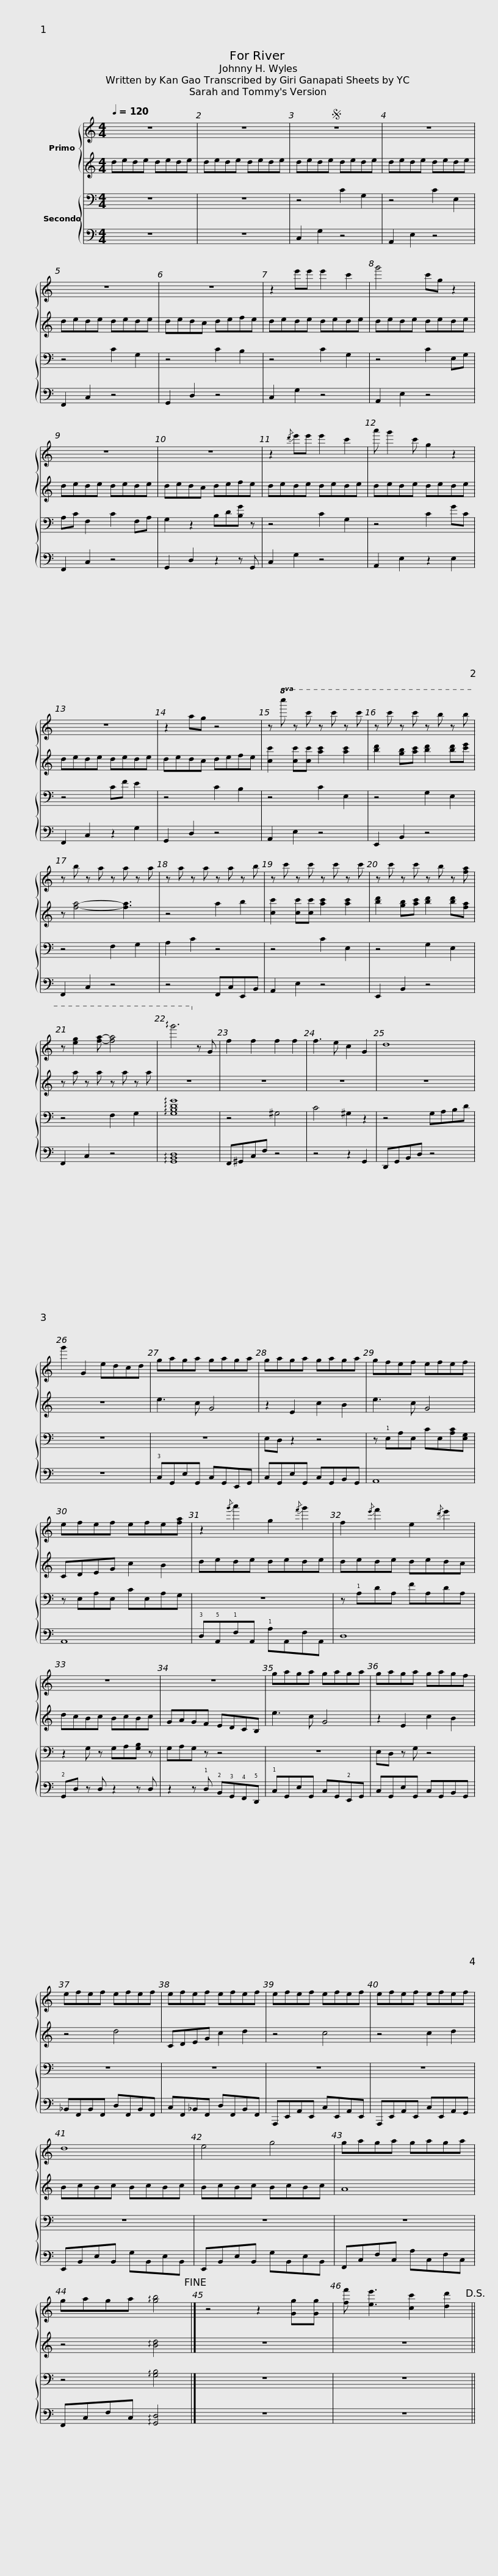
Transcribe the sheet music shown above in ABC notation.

X:1
%%score { 1 | 2 } { 3 | 4 }
L:1/8
Q:1/4=120
M:4/4
I:linebreak $
K:C
V:1 treble
V:2 treble
V:3 bass
V:4 bass
V:1
 z8 | z8 |S z8 | z8 | z8 |$ %5
 z8 | z2 e'e' e'2 c'2 | g'4 c'g z2 | z8 | z8 |$ %10
 z2{/d'} e'e' e'2 c'2 | a' g'2 c' g2 z2 | z8 | z2 ag z4 | z!8va(! c'' z c'' z c'' z c'' |$ %15
 z c'' z c'' z b' z b' | z b' z a' z a' z a' | z a' z a' z a' z b' | z c'' z c'' z c'' z c'' | z c'' z c'' z b' z [f'a'] |$ %20
 z [e'g']2 [f'a']- [f'a']4 | !arpeggio!g''6!8va)! z G | f2 f2 f2 f2 | f3 e c2 G2 | d8 | %25
 g'2 G2 edcd |$ gaga gaga | gaga gaga | gfef efef | efef efe[fa] | %30
 z2{/g'} a'2 g2{/f'} g'2 |$ f2{/e'} f'2 e2{/d'} e'2 | z8 | z8 | gaga gaga | %35
 gaga gagf |$ efef efef | efef efef | efef efef | efef efef | %40
 d8 |$ e4 g4 | gaga gaga | gaga !arpeggio![gb]4!fine! |] z4 z2 [Gg][Gg] | %45
 [ff'] [ee']3 [cc']2 [dd']2!D.S.! || %46
V:2
 dede dede | dede dede | dede dede | dede dede | dede dede |$ %5
 dedc defe | dede dede | dede dede | dede dede | dedc defe |$ %10
 dede dede | dede dede | dede dede | dedc defe | [cc']2 [cc'][cc'] [ac']2 [ac']2 |$ %15
 [bd']2 [gb][ac'] [bd']2 [bd'][c'e'] | z [fa]4- [fa]3 | z4 a2 b2 | [cc']2 [cc'][cc'] [ac']2 [ac']2 | [bd']2 [gb][ac'] [bd']2 [bd'][fa] |$ %20
 z a z a z a z a | z8 | z8 | z8 | z8 | %25
 z8 |$ e3 c G4 | z2 E2 c2 B2 | e3 c G4 | CDEG c2 B2 | %30
 dede dede |$ dede dedc | dcBc BcBc | GAGF EDCB, | e3 c G4 | %35
 z2 E2 c2 B2 |$ z4 d4 | CDEG c2 d2 | z4 c4 | z4 c2 d2 | %40
 BcBc BcBc |$ BcBc BcBc | A8 | z4 !arpeggio![Bd]4 |] z8 | %45
 z8 || %46
V:3
 z8 | z8 | z4 C2 G,2 | z4 C2 E,2 | z4 C2 G,2 |$ %5
 z4 C2 B,2 | z4 C2 G,2 | z4 C2 E,G, | A,C F,2 C2 F,A, | G,2 z2 B,D[B,G] z |$ %10
 z4 C2 G,2 | z4 C2 GC | z4 CF E2 | z4 C2 B,2 | z4 C2 E,2 |$ %15
 z4 G,2 E,2 | z4 F,2 G,2 | A,2 C2 z4 | z4 C2 E,2 | z4 G,2 E,2 |$ %20
 z4 F,2 G,2 | !arpeggio![G,B,DG]8 | z4 ^G,4 | C4 ^G,2 z2 | z4 G,A,B,D | %25
 z8 |$ z8 | E,D, z2 z4 | z !1!E,A,E, CE,[A,C][E,G,] | z E,A,E, CE,A,G, | %30
 z8 |$ z !1!A,DA, FA,DA, | z2 G, z G,A,[G,B,] z | G,A,G, z z4 | z8 | %35
 E,D, z G, z4 |$ z8 | z8 | z8 | z8 | %40
 z8 |$ z8 | z8 | z4 !arpeggio![G,B,]4 |] z8 | %45
 z8 || %46
V:4
 z8 | z8 | C,2 G,2 z4 | A,,2 E,2 z4 | F,,2 C,2 z4 |$ %5
 G,,2 D,2 z4 | C,2 G,2 z4 | A,,2 E,2 z4 | F,,2 C,2 z4 | G,,2 D,2 z2 z G,, |$ %10
 C,2 G,2 z4 | A,,2 E,2 z2 E,2 | F,,2 C,2 z2 G,2 | G,,2 D,2 z4 | A,,2 E,2 z4 |$ %15
 E,,2 B,,2 z4 | F,,2 C,2 z4 | z4 F,,C,E,,B,, | A,,2 E,2 z4 | E,,2 B,,2 z4 |$ %20
 F,,2 C,2 z4 | !arpeggio![G,,B,,D,]8 | F,,^G,,C,F, z4 | z4 z2 G,,2 | D,,G,,B,,D, z4 | %25
 z8 |$ !3!C,G,,E,G,, C,G,,E,,G,, | C,G,,E,G,, C,G,,B,,G,, | A,,8 | A,,8 | %30
 !3!D,!5!A,,!1!F,A,, !1!A,A,,F,A,, |$ D,8 | !2!G,,D, z D, z2 z D, | z2 z !1!D, !2!B,,!3!G,,!4!F,,!5!D,, | !1!C,G,,E,G,, C,G,,!2!E,,G,, | %35
 C,G,,E,G,, C,G,,B,,G,, |$ _B,,F,,B,,F,, D,F,,B,,F,, | C,F,,_B,,F,, D,F,,B,,F,, | A,,,E,,A,,E,, C,E,,A,,E,, | A,,,E,,A,,E,, C,E,,A,,G,, | %40
 E,,B,,E,B,, G,B,,E,B,, |$ E,,B,,E,B,, G,B,,E,B,, | F,,C,F,C, A,C,F,C, | F,,C,F,C, !arpeggio![G,,D,]4 |] z8 | %45
 z8 || %46
